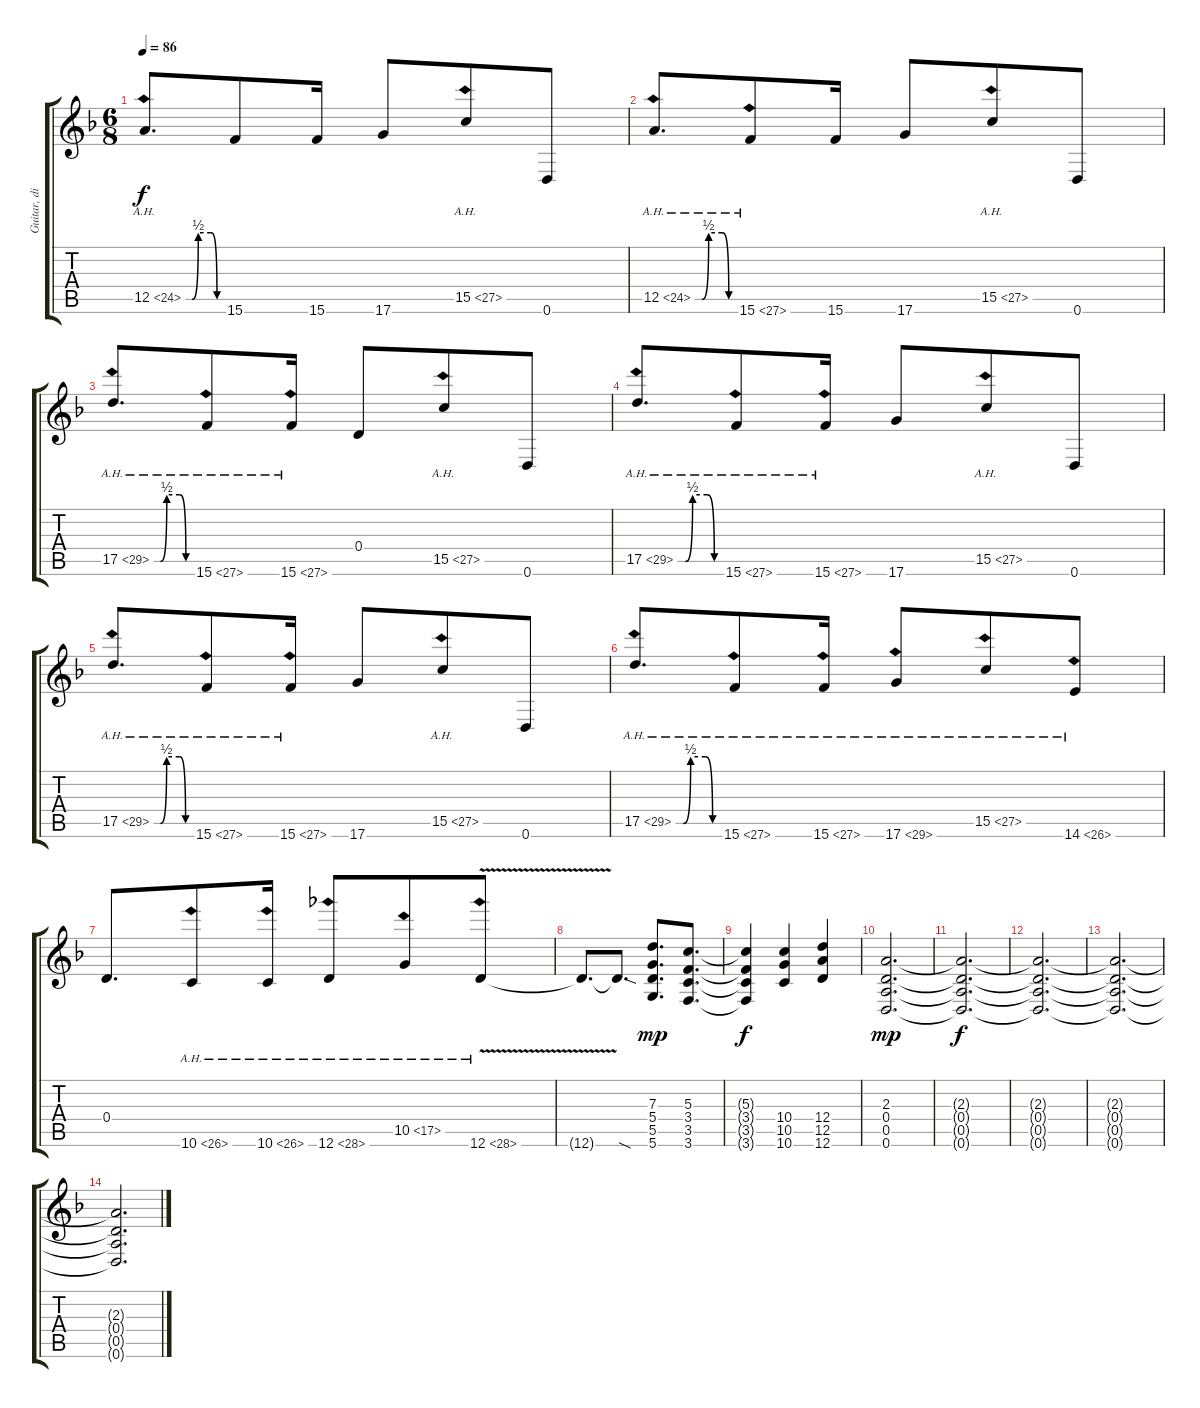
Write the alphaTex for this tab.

\track ("Guitar, distortion w/ wah and whammy" "Guitar, di") {instrument distortionguitar}
\staff {score tabs}
\tuning (E4 B3 G3 D3 A2 D2) {hide}
\ts (6 8)
\tempo 86
\clef g2
\ks dminor
12.5{be (custom 0 0 10 0 20 2 40 2 50 0 60 0) ah 12}.8{d dy f} 15.6.8 15.6.16 17.6.8 15.5{ah 12}.8 0.6.8 |
12.5{be (custom 0 0 10 0 20 2 40 2 50 0 60 0) ah 12}.8{d} 15.6{ah 12}.8 15.6.16 17.6.8 15.5{ah 12}.8 0.6.8 |
17.5{be (custom 0 0 10 0 20 2 40 2 50 0 60 0) ah 12}.8{d} 15.6{ah 12}.8 15.6{ah 12}.16 0.4.8 15.5{ah 12}.8 0.6.8 |
17.5{be (custom 0 0 10 0 20 2 40 2 50 0 60 0) ah 12}.8{d} 15.6{ah 12}.8 15.6{ah 12}.16 17.6.8 15.5{ah 12}.8 0.6.8 |
17.5{be (custom 0 0 10 0 20 2 40 2 50 0 60 0) ah 12}.8{d} 15.6{ah 12}.8 15.6{ah 12}.16 17.6.8 15.5{ah 12}.8 0.6.8 |
17.5{be (custom 0 0 10 0 20 2 40 2 50 0 60 0) ah 12}.8{d} 15.6{ah 12}.8 15.6{ah 12}.16 17.6{ah 12}.8 15.5{ah 12}.8 14.6{ah 12}.8 |
0.4.8{d} 10.6{ah 16}.8 10.6{ah 16}.16 12.6{ah 16}.8 10.5{ah 7}.8 12.6{ah 16 v}.8 |
12.6{t}.8{d} 12.6{sod t}.8{d} (7.3 5.4 5.5 5.6).8{d dy mp} (5.3 3.4 3.5 3.6).8{d} |
(5.3{t} 3.4{t} 3.5{t} 3.6{t}).4{dy f} (10.4 10.5 10.6).4 (12.4 12.5 12.6).4 |
(2.3 0.4 0.5 0.6).2{d dy mp} |
(2.3{t} 0.4{t} 0.5{t} 0.6{t}).2{d dy f} |
(2.3{t} 0.4{t} 0.5{t} 0.6{t}).2{d} |
(2.3{t} 0.4{t} 0.5{t} 0.6{t}).2{d volume 0} |
(2.3{t} 0.4{t} 0.5{t} 0.6{t}).2{d}
